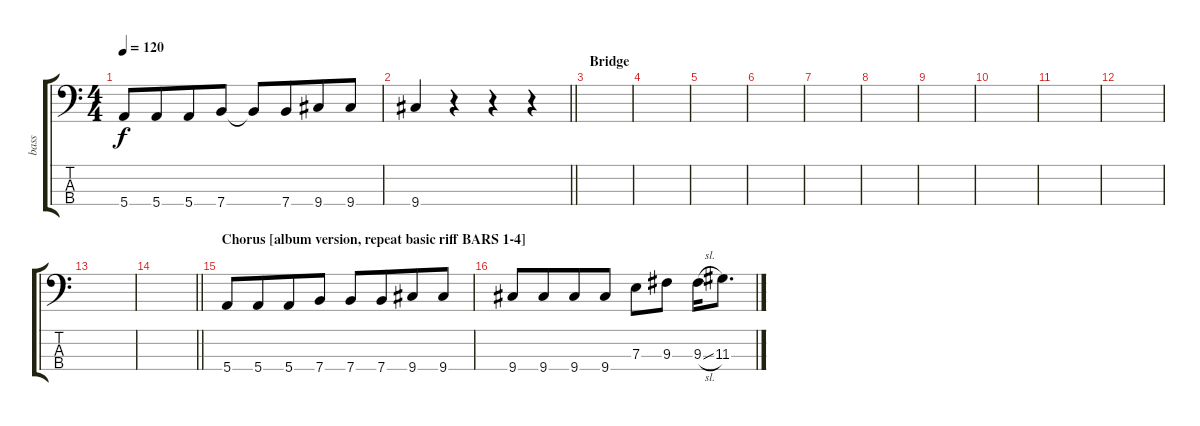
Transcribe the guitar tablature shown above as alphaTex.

\track ("bass" "bass") {instrument electricbassfinger}
\staff {score tabs}
\tuning (G2 D2 A1 E1) {hide}
\ts (4 4)
\tempo 120
\clef f4
\ks c
5.4.8{dy f} 5.4.8{beam merge} 5.4.8 7.4.8 7.4{t}.8 7.4.8{beam merge} 9.4.8 9.4.8 |
\barLineRight lightlight
9.4.4 r.4 r.4 r.4 |
\section ("" "Bridge")
|
|
|
|
|
|
|
|
|
|
|
\barLineRight lightlight
|
\section ("" "Chorus [album version, repeat basic riff BARS 1-4]")
5.4.8 5.4.8{beam merge} 5.4.8 7.4.8 7.4.8 7.4.8{beam merge} 9.4.8 9.4.8 |
9.4.8 9.4.8{beam merge} 9.4.8 9.4.8 7.3.8 9.3.8 9.3{sl}.16 11.3.8{d}
